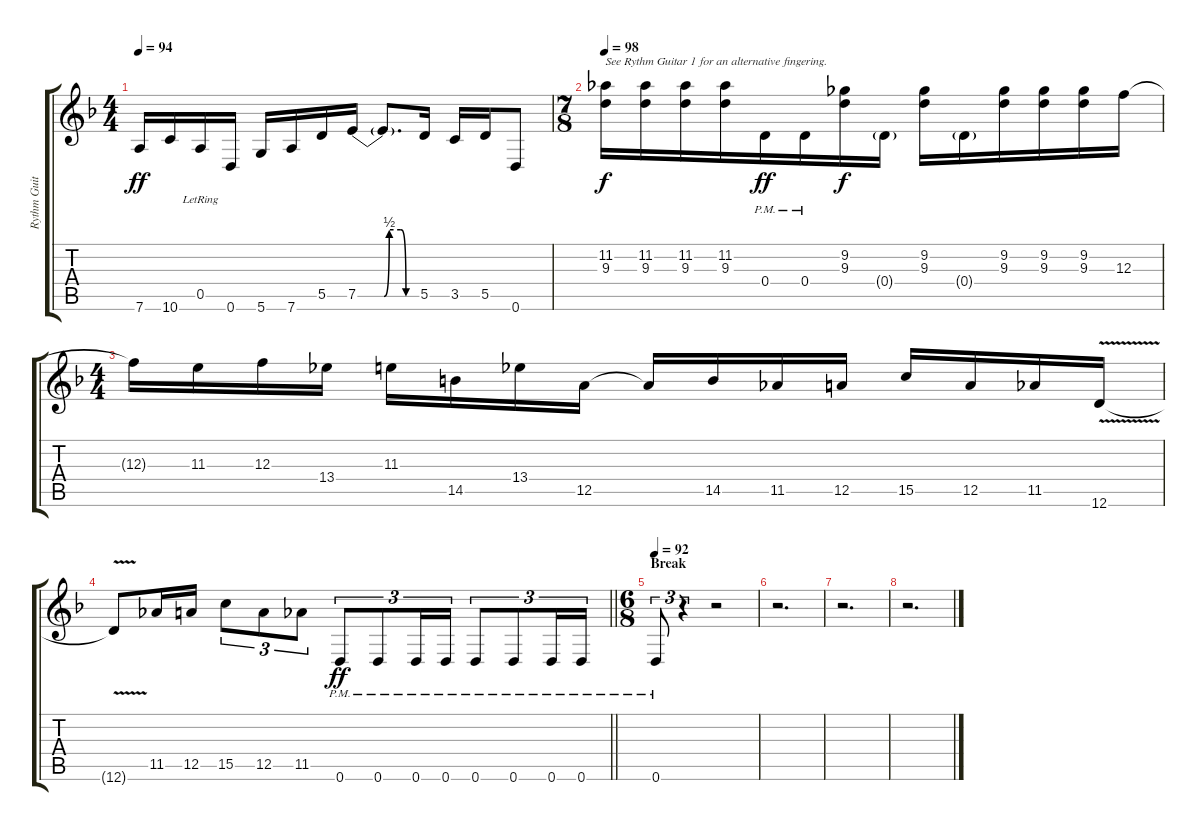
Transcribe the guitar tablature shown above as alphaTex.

\track ("Rythm Guitar 2" "Rythm Guit") {instrument distortionguitar}
\staff {score tabs}
\tuning (E4 A3 F3 D3 A2 D2) {hide}
\ts (4 4)
\tempo 94
\clef g2
\ks dminor
7.6.16{dy ff} 10.6.16 0.5{lr}.16 0.6.16 5.6.16 7.6.16 5.5.16 7.5{be (custom 0 0 25 0 30 2 41 2 46 0 60 0)}.16 7.5{t}.8{d} 5.5.16 3.5.16 5.5.16 0.6.8 |
\ts (7 8)
\tempo 98
(11.2 9.3).16{txt "See Rythm Guitar 1 for an alternative fingering." dy f} (11.2 9.3).16{beam merge} (11.2 9.3).16 (11.2 9.3).16{beam merge} 0.4{pm}.16{dy ff} 0.4{pm}.16 (9.2 9.3).16{dy f} 0.4{g}.16 (9.2 9.3).16 0.4{g}.16 (9.2 9.3).16 (9.2 9.3).16 (9.2 9.3).16 12.3.16 |
\ts (4 4)
12.3{t}.16 11.3.16 12.3.16 13.4.16 11.3.16 14.5.16 13.4.16 12.5.16 12.5{t}.16 14.5.16 11.5.16 12.5.16 15.5.16 12.5.16 11.5.16 12.6{v}.16 |
\barLineRight lightlight
12.6{t}.8 11.5.16 12.5.16 15.5.8{tu (3 2)} 12.5.8{tu (3 2)} 11.5.8{tu (3 2)} 0.6{pm}.8{tu (3 2) dy ff} 0.6{pm}.8{tu (3 2)} 0.6{pm}.16{tu (3 2)} 0.6{pm}.16{tu (3 2)} 0.6{pm}.8{tu (3 2)} 0.6{pm}.8{tu (3 2)} 0.6{pm}.16{tu (3 2)} 0.6{pm}.16{tu (3 2)} |
\ts (6 8)
\section ("" "Break")
\tempo 92
0.6{pm}.8{tu (3 2)} r.4{tu (3 2)} r.2 |
r.2{d} |
r.2{d} |
r.2{d}
